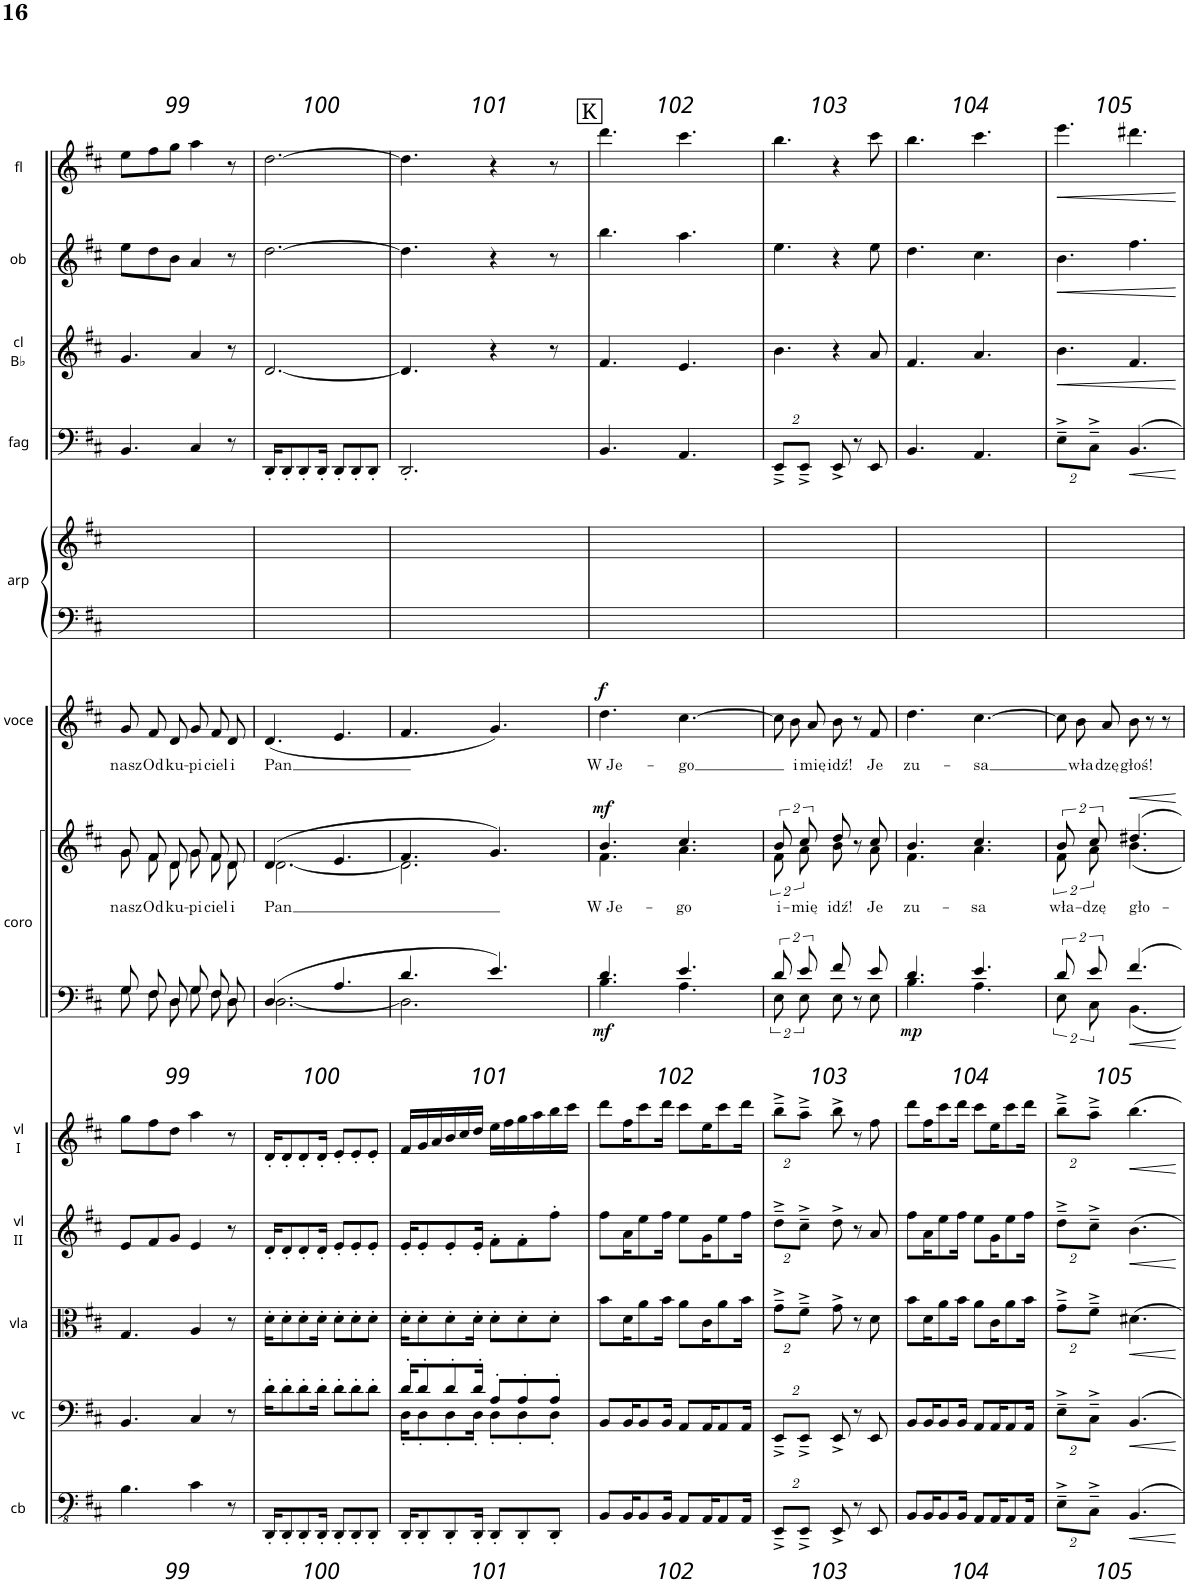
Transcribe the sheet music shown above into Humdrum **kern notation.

**kern	**dynam	**kern	**dynam	**kern	**dynam	**kern	**dynam	**kern	**dynam	**kern	**kern	**text	**dynam	**kern	**text	**dynam	**kern	**kern	**kern	**dynam	**kern	**dynam	**kern	**dynam	**kern	**dynam
*part12	*part12	*part11	*part11	*part10	*part10	*part9	*part9	*part8	*part8	*part7	*part7	*part7	*part7	*part6	*part6	*part6	*part5	*part5	*part4	*part4	*part3	*part3	*part2	*part2	*part1	*part1
*staff14	*staff14	*staff13	*staff13	*staff12	*staff12	*staff11	*staff11	*staff10	*staff10	*staff9	*staff8	*staff8	*staff8/9	*staff7	*staff7	*staff7	*staff6	*staff5	*staff4	*staff4	*staff3	*staff3	*staff2	*staff2	*staff1	*staff1
*I"contrabbassi	*	*I"violoncelli	*	*I"viole	*	*I"violini II	*	*I"violini I	*	*I"coro	*	*	*	*I"voce principale	*	*	*I"arpa	*	*I"fagotto	*	*I"clarinetto in Bb	*	*I"oboe	*	*I"flauto	*
*I'cb	*	*I'vc	*	*	*	*I'vl II	*	*I'vl I	*	*I'coro	*	*	*	*I'voce	*	*	*I'arp	*	*I'fag	*	*I'cl Bb	*	*I'ob	*	*I'fl	*
!!LO:PB:g=z
*clefFv4	*	*clefF4	*	*clefC3	*	*clefG2	*	*clefG2	*	*clefF4	*clefG2	*	*	*clefG2	*	*	*clefF4	*clefG2	*clefF4	*	*clefG2	*	*clefG2	*	*clefG2	*
*	*	*	*	*	*	*	*	*	*	*	*	*	*	*	*	*	*	*	*	*	*Trd1c2	*	*	*	*	*
*k[f#c#]	*	*k[f#c#]	*	*k[f#c#]	*	*k[f#c#]	*	*k[f#c#]	*	*k[f#c#]	*k[f#c#]	*	*	*k[f#c#]	*	*	*k[f#c#]	*k[f#c#]	*k[f#c#]	*	*k[f#c#]	*	*k[f#c#]	*	*k[f#c#]	*
*M6/8	*	*M6/8	*	*M6/8	*	*M6/8	*	*M6/8	*	*M6/8	*M6/8	*	*	*M6/8	*	*	*M6/8	*M6/8	*M6/8	*	*M6/8	*	*M6/8	*	*M6/8	*
=99	=99	=99	=99	=99	=99	=99	=99	=99	=99	=99	=99	=99	=99	=99	=99	=99	=99	=99	=99	=99	=99	=99	=99	=99	=99	=99
*	*	*	*	*	*	*	*	*	*	*^	*	*	*	*	*	*	*	*	*	*	*	*	*	*	*	*
!	!	!	!	!	!	!	!	!	!	!	!	!	!LO:LY:b	!	!	!LO:LY:b	!	!	!	!	!	!	!	!	!	!	!
*	*	*	*	*	*	*	*	*	*	*	*	*^	*	*	*	*	*	*	*	*	*	*	*	*	*	*	*
4.BB\	.	4.BB/	.	4.G/	.	8e/L	.	8gg\L	.	8G/L	8G\L	8g/L	8g\L	nasz	.	8g/L	nasz	.	2.ryy	2.ryy	4.BB/	.	4.g/	.	8ee\L	.	8ee\L	.
!	!	!	!	!	!	!	!	!	!	!	!	!	!	!LO:LY:b	!	!	!LO:LY:b	!	!	!	!	!	!	!	!	!	!	!
.	.	.	.	.	.	8f#/	.	8ff#\	.	8F#/	8F#\	8f#/	8f#\	Od-	.	8f#/	Od-	.	.	.	.	.	.	.	8dd\	.	8ff#\	.
!	!	!	!	!	!	!	!	!	!	!	!	!	!	!LO:LY:b	!	!	!LO:LY:b	!	!	!	!	!	!	!	!	!	!	!
.	.	.	.	.	.	8g/J	.	8dd\J	.	8D/J	8D\J	8d/J	8d\J	-ku-	.	8d/J	-ku-	.	.	.	.	.	.	.	8b\J	.	8gg\J	.
!	!	!	!	!	!	!	!	!	!	!	!	!	!	!LO:LY:b	!	!	!LO:LY:b	!	!	!	!	!	!	!	!	!	!	!
4C#\	.	4C#/	.	4A/	.	4e/	.	4aa\	.	8G/L	8G\L	8g/L	8g\L	-pi-	.	8g/L	-pi-	.	.	.	4C#/	.	4a/	.	4a/	.	4aa\	.
!	!	!	!	!	!	!	!	!	!	!	!	!	!	!LO:LY:b	!	!	!LO:LY:b	!	!	!	!	!	!	!	!	!	!	!
.	.	.	.	.	.	.	.	.	.	8F#/	8F#\	8f#/	8f#\	-ciel	.	8f#/	-ciel	.	.	.	.	.	.	.	.	.	.	.
!	!	!	!	!	!	!	!	!	!	!	!	!	!	!LO:LY:b	!	!	!LO:LY:b	!	!	!	!	!	!	!	!	!	!	!
8r	.	8r	.	8r	.	8r	.	8r	.	8D/J	8D\J	8d/J	8d\J	i	.	8d/J	i	.	.	.	8r	.	8r	.	8r	.	8r	.
=100	=100	=100	=100	=100	=100	=100	=100	=100	=100	=100	=100	=100	=100	=100	=100	=100	=100	=100	=100	=100	=100	=100	=100	=100	=100	=100	=100	=100
!	!	!	!	!	!	!	!	!	!	!	!	!	!	!LO:LY:b	!	!	!LO:LY:b	!	!	!	!	!	!	!	!	!	!	!
16DDD'/KL	.	16d'\KL	.	16d'\KL	.	16d'/KL	.	16d'/KL	.	4.D/	[2.D\	(4.d/	[2.d\	Pan	.	(4.d/	Pan	.	2.ryy	2.ryy	16DD'/KL	.	[2.d/	.	[2.dd\	.	[2.dd\	.
8DDD'/	.	8d'\	.	8d'\	.	8d'/	.	8d'/	.	.	.	.	.	.	.	.	.	.	.	.	8DD'/	.	.	.	.	.	.	.
8DDD'/	.	8d'\	.	8d'\	.	8d'/	.	8d'/	.	.	.	.	.	.	.	.	.	.	.	.	8DD'/	.	.	.	.	.	.	.
16DDD'/Jk	.	16d'\Jk	.	16d'\Jk	.	16d'/Jk	.	16d'/Jk	.	.	.	.	.	.	.	.	.	.	.	.	16DD'/Jk	.	.	.	.	.	.	.
8DDD'/L	.	8d'\L	.	8d'\L	.	8e'/L	.	8e'/L	.	4.A/	.	4.e/	.	.	.	4.e/	.	.	.	.	8DD'/L	.	.	.	.	.	.	.
8DDD'/	.	8d'\	.	8d'\	.	8e'/	.	8e'/	.	.	.	.	.	.	.	.	.	.	.	.	8DD'/	.	.	.	.	.	.	.
8DDD'/J	.	8d'\J	.	8d'\J	.	8e'/J	.	8e'/J	.	.	.	.	.	.	.	.	.	.	.	.	8DD'/J	.	.	.	.	.	.	.
=101	=101	=101	=101	=101	=101	=101	=101	=101	=101	=101	=101	=101	=101	=101	=101	=101	=101	=101	=101	=101	=101	=101	=101	=101	=101	=101	=101	=101
*	*	*^	*	*	*	*	*	*	*	*	*	*	*	*	*	*	*	*	*	*	*	*	*	*	*	*	*	*
16DDD'/KL	.	16d'/KL	16D'\KL	.	16d'\KL	.	16e'/KL	.	16f#/LL	.	4.d/	2.D\]	4.f#/	2.d\]	.	.	4.f#/	.	.	2.ryy	2.ryy	2.DD'/	.	4.d/]	.	4.dd\]	.	4.dd\]	.
8DDD'/	.	8d'/	8D'\	.	8d'\	.	8e'/	.	16g/	.	.	.	.	.	.	.	.	.	.	.	.	.	.	.	.	.	.	.	.
.	.	.	.	.	.	.	.	.	16a/	.	.	.	.	.	.	.	.	.	.	.	.	.	.	.	.	.	.	.	.
8DDD'/	.	8d'/	8D'\	.	8d'\	.	8e'/	.	16b/	.	.	.	.	.	.	.	.	.	.	.	.	.	.	.	.	.	.	.	.
.	.	.	.	.	.	.	.	.	16cc#/	.	.	.	.	.	.	.	.	.	.	.	.	.	.	.	.	.	.	.	.
16DDD'/Jk	.	16d'/Jk	16D'\Jk	.	16d'\Jk	.	16e'/Jk	.	16dd/JJ	.	.	.	.	.	.	.	.	.	.	.	.	.	.	.	.	.	.	.	.
8DDD'/L	.	8A'/L	8D'\L	.	8d'\L	.	8f#'\L	.	16ee\LL	.	4.e/	.	4.g/)	.	.	.	4.g/)	.	.	.	.	.	.	4r	.	4r	.	4r	.
.	.	.	.	.	.	.	.	.	16ff#\	.	.	.	.	.	.	.	.	.	.	.	.	.	.	.	.	.	.	.	.
8DDD'/	.	8A'/	8D'\	.	8d'\	.	8f#'\	.	16gg\	.	.	.	.	.	.	.	.	.	.	.	.	.	.	.	.	.	.	.	.
.	.	.	.	.	.	.	.	.	16aa\	.	.	.	.	.	.	.	.	.	.	.	.	.	.	.	.	.	.	.	.
8DDD'/J	.	8A'/J	8D'\J	.	8d'\J	.	8ff#'\J	.	16bb\	.	.	.	.	.	.	.	.	.	.	.	.	.	.	8r	.	8r	.	8r	.
.	.	.	.	.	.	.	.	.	16ccc#\JJ	.	.	.	.	.	.	.	.	.	.	.	.	.	.	.	.	.	.	.	.
*	*	*v	*v	*	*	*	*	*	*	*	*	*	*	*	*	*	*	*	*	*	*	*	*	*	*	*	*	*	*
!!LO:REH:place=s1:a:cj:fs=14:t=K
=102	=102	=102	=102	=102	=102	=102	=102	=102	=102	=102	=102	=102	=102	=102	=102	=102	=102	=102	=102	=102	=102	=102	=102	=102	=102	=102	=102	=102
!	!	!	!	!	!	!	!	!	!	!	!	!	!	!LO:LY:b	!LO:DY:b=2	!	!LO:LY:b	!	!	!	!	!	!	!	!	!	!	!
!	!	!	!	!	!	!	!	!	!	!	!	!	!	!	!LO:DY:n=1:a	!	!	!LO:DY:a	!	!	!	!	!	!	!	!	!	!
8BBB^^/L	.	8BB^^/L	.	8b^^\L	.	8ff#^^\L	.	8ddd^^\L	.	4.d/	4.B\	4.b/	4.f#\	W Je-	mf mf	4.dd\	W Je-	f	2.ryy	2.ryy	4.BB/	.	4.f#/	.	4.bb\	.	4.ddd\	.
16BBB^^/K	.	16BB^^/K	.	16d^^\K	.	16a^^\K	.	16ff#^^\K	.	.	.	.	.	.	.	.	.	.	.	.	.	.	.	.	.	.	.	.
8BBB^^/	.	8BB^^/	.	8a^^\	.	8ee^^\	.	8ccc#^^\	.	.	.	.	.	.	.	.	.	.	.	.	.	.	.	.	.	.	.	.
16BBB^^/Jk	.	16BB^^/Jk	.	16b^^\Jk	.	16ff#^^\Jk	.	16ddd^^\Jk	.	.	.	.	.	.	.	.	.	.	.	.	.	.	.	.	.	.	.	.
!	!	!	!	!	!	!	!	!	!	!	!	!	!	!LO:LY:b	!	!	!LO:LY:b	!	!	!	!	!	!	!	!	!	!	!
8AAA^^/L	.	8AA^^/L	.	8a^^\L	.	8ee^^\L	.	8ccc#^^\L	.	4.e/	4.A\	4.cc#/	4.a\	-go	.	[4.cc#\	-go	.	.	.	4.AA/	.	4.e/	.	4.aa\	.	4.ccc#\	.
16AAA^^/K	.	16AA^^/K	.	16c#^^\K	.	16g^^\K	.	16ee^^\K	.	.	.	.	.	.	.	.	.	.	.	.	.	.	.	.	.	.	.	.
8AAA^^/	.	8AA^^/	.	8a^^\	.	8ee^^\	.	8ccc#^^\	.	.	.	.	.	.	.	.	.	.	.	.	.	.	.	.	.	.	.	.
16AAA^^/Jk	.	16AA^^/Jk	.	16b^^\Jk	.	16ff#^^\Jk	.	16ddd^^\Jk	.	.	.	.	.	.	.	.	.	.	.	.	.	.	.	.	.	.	.	.
=103	=103	=103	=103	=103	=103	=103	=103	=103	=103	=103	=103	=103	=103	=103	=103	=103	=103	=103	=103	=103	=103	=103	=103	=103	=103	=103	=103	=103
*Xbrackettup	*	*Xbrackettup	*	*Xbrackettup	*	*Xbrackettup	*	*Xbrackettup	*	*	*	*	*	*	*	*	*	*	*	*	*	*	*	*	*	*	*	*
!	!	!	!	!	!	!	!	!	!	!	!	!	!	!LO:LY:b	!	!	!	!	!	!	!	!	!	!	!	!	!	!
*	*	*	*	*	*	*	*	*	*	*	*	*	*	*	*	*	*	*	*	*	*Xbrackettup	*	*	*	*	*	*	*
16%3EEE'~^/L	.	16%3EE'~^/L	.	16%3g'~^\L	.	16%3dd'~^\L	.	16%3bb'~^\L	.	16%3d^/L	16%3E^\L	16%3b^/L	16%3f#^\L	i-	.	8cc#\L]	.	.	2.ryy	2.ryy	16%3EE'~^/L	.	4.b\	.	4.ee\	.	4.bb\	.
!	!	!	!	!	!	!	!	!	!	!	!	!	!	!	!	!	!LO:LY:b	!	!	!	!	!	!	!	!	!	!	!
.	.	.	.	.	.	.	.	.	.	.	.	.	.	.	.	8b\	i-	.	.	.	.	.	.	.	.	.	.	.
!	!	!	!	!	!	!	!	!	!	!	!	!	!	!LO:LY:b	!	!	!	!	!	!	!	!	!	!	!	!	!	!
16%3EEE'~^/J	.	16%3EE'~^/J	.	16%3f#'~^\J	.	16%3cc#'~^\J	.	16%3aa'~^\J	.	16%3e^/J	16%3E^\J	16%3cc#^/J	16%3a^\J	-mię	.	.	.	.	.	.	16%3EE'~^/J	.	.	.	.	.	.	.
!	!	!	!	!	!	!	!	!	!	!	!	!	!	!	!	!	!LO:LY:b	!	!	!	!	!	!	!	!	!	!	!
.	.	.	.	.	.	.	.	.	.	.	.	.	.	.	.	8a\J	-mię	.	.	.	.	.	.	.	.	.	.	.
!	!	!	!	!	!	!	!	!	!	!	!	!	!	!LO:LY:b	!	!	!LO:LY:b	!	!	!	!	!	!	!	!	!	!	!
8EEE^/	.	8EE^/	.	8g^\	.	8dd^\	.	8bb^\	.	8f#^/	8E^\	8dd^/	8b^\	idź!	.	8b\	idź!	.	.	.	8EE^/	.	4r	.	4r	.	4r	.
8r	.	8r	.	8r	.	8r	.	8r	.	8r	8ryy	8r	8ryy	.	.	8r	.	.	.	.	8r	.	.	.	.	.	.	.
!	!	!	!	!	!	!	!	!	!	!	!	!	!	!LO:LY:b	!	!	!LO:LY:b	!	!	!	!	!	!	!	!	!	!	!
8EEE/	.	8EE/	.	8d\	.	8a/	.	8ff#\	.	8e/	8E\	8cc#/	8a\	Je	.	8f#/	Je	.	.	.	8EE/	.	8a/	.	8ee\	.	8ccc#\	.
=104	=104	=104	=104	=104	=104	=104	=104	=104	=104	=104	=104	=104	=104	=104	=104	=104	=104	=104	=104	=104	=104	=104	=104	=104	=104	=104	=104	=104
!	!	!	!	!	!	!	!	!	!	!	!	!	!	!LO:LY:b	!LO:DY:b=2	!	!LO:LY:b	!	!	!	!	!	!	!	!	!	!	!
8BBB^^/L	.	8BB^^/L	.	8b^^\L	.	8ff#^^\L	.	8ddd^^\L	.	4.d/	4.B\	4.b/	4.f#\	-zu-	mp	4.dd\	-zu-	.	2.ryy	2.ryy	4.BB^^/	.	4.f#/	.	4.dd\	.	4.bb\	.
16BBB^^/K	.	16BB^^/K	.	16d^^\K	.	16a^^\K	.	16ff#^^\K	.	.	.	.	.	.	.	.	.	.	.	.	.	.	.	.	.	.	.	.
8BBB^^/	.	8BB^^/	.	8a^^\	.	8ee^^\	.	8ccc#^^\	.	.	.	.	.	.	.	.	.	.	.	.	.	.	.	.	.	.	.	.
16BBB^^/Jk	.	16BB^^/Jk	.	16b^^\Jk	.	16ff#^^\Jk	.	16ddd^^\Jk	.	.	.	.	.	.	.	.	.	.	.	.	.	.	.	.	.	.	.	.
!	!	!	!	!	!	!	!	!	!	!	!	!	!	!LO:LY:b	!	!	!LO:LY:b	!	!	!	!	!	!	!	!	!	!	!
8AAA^^/L	.	8AA^^/L	.	8a^^\L	.	8ee^^\L	.	8ccc#^^\L	.	4.e/	4.A\	4.cc#/	4.a\	-sa	.	[4.cc#\	-sa	.	.	.	4.AA^^/	.	4.a/	.	4.cc#\	.	4.ccc#\	.
16AAA^^/K	.	16AA^^/K	.	16c#^^\K	.	16g^^\K	.	16ee^^\K	.	.	.	.	.	.	.	.	.	.	.	.	.	.	.	.	.	.	.	.
8AAA^^/	.	8AA^^/	.	8a^^\	.	8ee^^\	.	8ccc#^^\	.	.	.	.	.	.	.	.	.	.	.	.	.	.	.	.	.	.	.	.
16AAA^^/Jk	.	16AA^^/Jk	.	16b^^\Jk	.	16ff#^^\Jk	.	16ddd^^\Jk	.	.	.	.	.	.	.	.	.	.	.	.	.	.	.	.	.	.	.	.
=105	=105	=105	=105	=105	=105	=105	=105	=105	=105	=105	=105	=105	=105	=105	=105	=105	=105	=105	=105	=105	=105	=105	=105	=105	=105	=105	=105	=105
!	!	!	!	!	!	!	!	!	!	!	!	!	!	!LO:LY:b	!	!	!	!	!	!	!	!	!	!LO:HP:b	!	!LO:HP:b	!	!LO:HP:b
16%3EE'~^\L	.	16%3E'~^\L	.	16%3g'~^\L	.	16%3dd'~^\L	.	16%3bb'~^\L	.	16%3d^/L	16%3E^\L	16%3b^/L	16%3f#^\L	wła-	.	8cc#\L]	.	.	2.ryy	2.ryy	16%3E'~^\L	.	4.b\	<	4.b\	<	4.eee\	<
!	!	!	!	!	!	!	!	!	!	!	!	!	!	!	!	!	!LO:LY:b	!	!	!	!	!	!	!	!	!	!	!
.	.	.	.	.	.	.	.	.	.	.	.	.	.	.	.	8b\	wła-	.	.	.	.	.	.	.	.	.	.	.
!	!	!	!	!	!	!	!	!	!	!	!	!	!	!LO:LY:b	!	!	!	!	!	!	!	!	!	!	!	!	!	!
16%3CC#'~^\J	.	16%3C#'~^\J	.	16%3f#'~^\J	.	16%3cc#'~^\J	.	16%3aa'~^\J	.	16%3e^/J	16%3C#^\J	16%3cc#^/J	16%3a^\J	-dzę	.	.	.	.	.	.	16%3C#'~^\J	.	.	.	.	.	.	.
!	!	!	!	!	!	!	!	!	!	!	!	!	!	!	!	!	!LO:LY:b	!	!	!	!	!	!	!	!	!	!	!
.	.	.	.	.	.	.	.	.	.	.	.	.	.	.	.	8a\J	-dzę	.	.	.	.	.	.	.	.	.	.	.
!	!LO:HP:b	!	!LO:HP:b	!	!LO:HP:b	!	!LO:HP:b	!	!LO:HP:b	!	!	!	!	!LO:LY:b	!LO:HP:b	!	!LO:LY:b	!	!	!	!	!LO:HP:b	!	!	!	!	!	!
4.BBB/	<	4.BB/	<	4.d#X\	<	4.b\	<	4.bb\	<	4.f#/	4.BB\	4.dd#X/	4.b\	gło-	<	8b\	głoś!	.	.	.	4.BB/	<	4.f#/	.	4.ff#\	.	4.ddd#X\	.
.	.	.	.	.	.	.	.	.	.	.	.	.	.	.	.	8r	.	.	.	.	.	.	.	.	.	.	.	.
.	.	.	.	.	.	.	.	.	.	.	.	.	.	.	.	8r	.	.	.	.	.	.	.	.	.	.	.	.
*	*	*	*	*	*	*	*	*	*	*v	*v	*	*	*	*	*	*	*	*	*	*	*	*	*	*	*	*	*
*	*	*	*	*	*	*	*	*	*	*	*v	*v	*	*	*	*	*	*	*	*	*	*	*	*	*	*	*
.	[	.	[	.	[	.	[	.	[	.	.	.	[	.	.	.	.	.	.	[	.	[	.	[	.	[
=	=	=	=	=	=	=	=	=	=	=	=	=	=	=	=	=	=	=	=	=	=	=	=	=	=	=
*-	*-	*-	*-	*-	*-	*-	*-	*-	*-	*-	*-	*-	*-	*-	*-	*-	*-	*-	*-	*-	*-	*-	*-	*-	*-	*-
